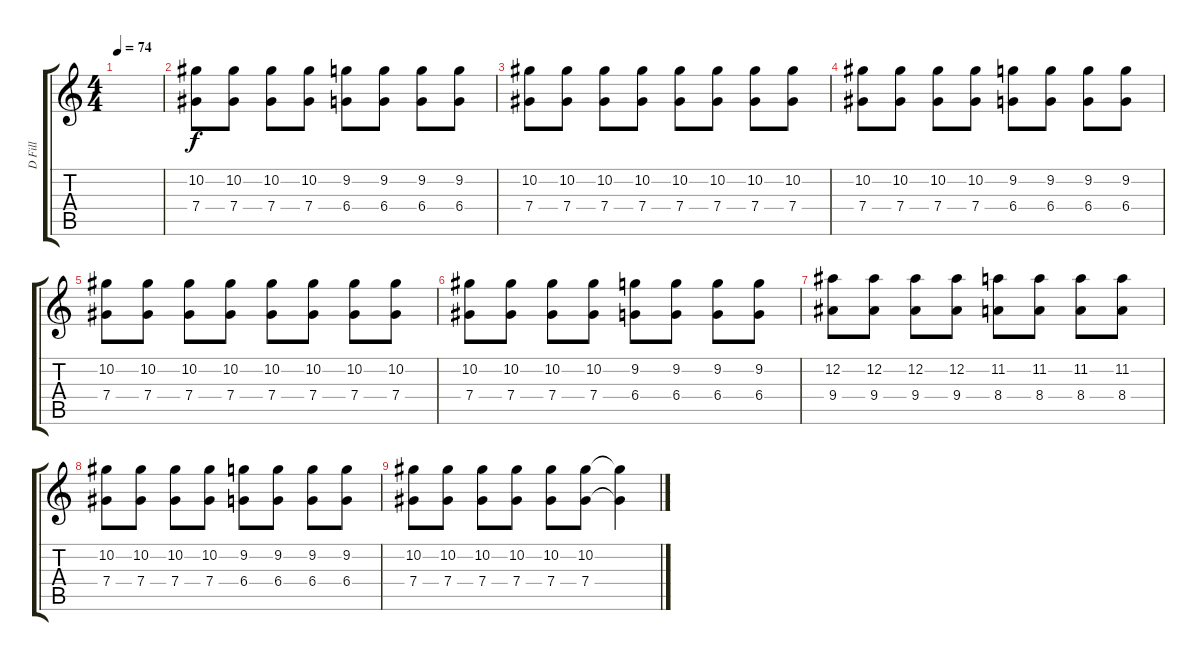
\track ("D Fill" "D Fill") {instrument overdrivenguitar}
\staff {score tabs}
\tuning (Eb4 Bb3 Gb3 Db3 Ab2 Eb2) {hide}
\ts (4 4)
\tempo 74
\clef g2
\ks c
|
(10.2 7.4).8 (10.2 7.4).8 (10.2 7.4).8 (10.2 7.4).8 (9.2 6.4).8 (9.2 6.4).8 (9.2 6.4).8 (9.2 6.4).8 |
(10.2 7.4).8 (10.2 7.4).8 (10.2 7.4).8 (10.2 7.4).8 (10.2 7.4).8 (10.2 7.4).8 (10.2 7.4).8 (10.2 7.4).8 |
(10.2 7.4).8 (10.2 7.4).8 (10.2 7.4).8 (10.2 7.4).8 (9.2 6.4).8 (9.2 6.4).8 (9.2 6.4).8 (9.2 6.4).8 |
(10.2 7.4).8 (10.2 7.4).8 (10.2 7.4).8 (10.2 7.4).8 (10.2 7.4).8 (10.2 7.4).8 (10.2 7.4).8 (10.2 7.4).8 |
(10.2 7.4).8 (10.2 7.4).8 (10.2 7.4).8 (10.2 7.4).8 (9.2 6.4).8 (9.2 6.4).8 (9.2 6.4).8 (9.2 6.4).8 |
(12.2 9.4).8 (12.2 9.4).8 (12.2 9.4).8 (12.2 9.4).8 (11.2 8.4).8 (11.2 8.4).8 (11.2 8.4).8 (11.2 8.4).8 |
(10.2 7.4).8 (10.2 7.4).8 (10.2 7.4).8 (10.2 7.4).8 (9.2 6.4).8 (9.2 6.4).8 (9.2 6.4).8 (9.2 6.4).8 |
(10.2 7.4).8 (10.2 7.4).8 (10.2 7.4).8 (10.2 7.4).8 (10.2 7.4).8 (10.2 7.4).8 (10.2{t} 7.4{t}).4{dy f}
